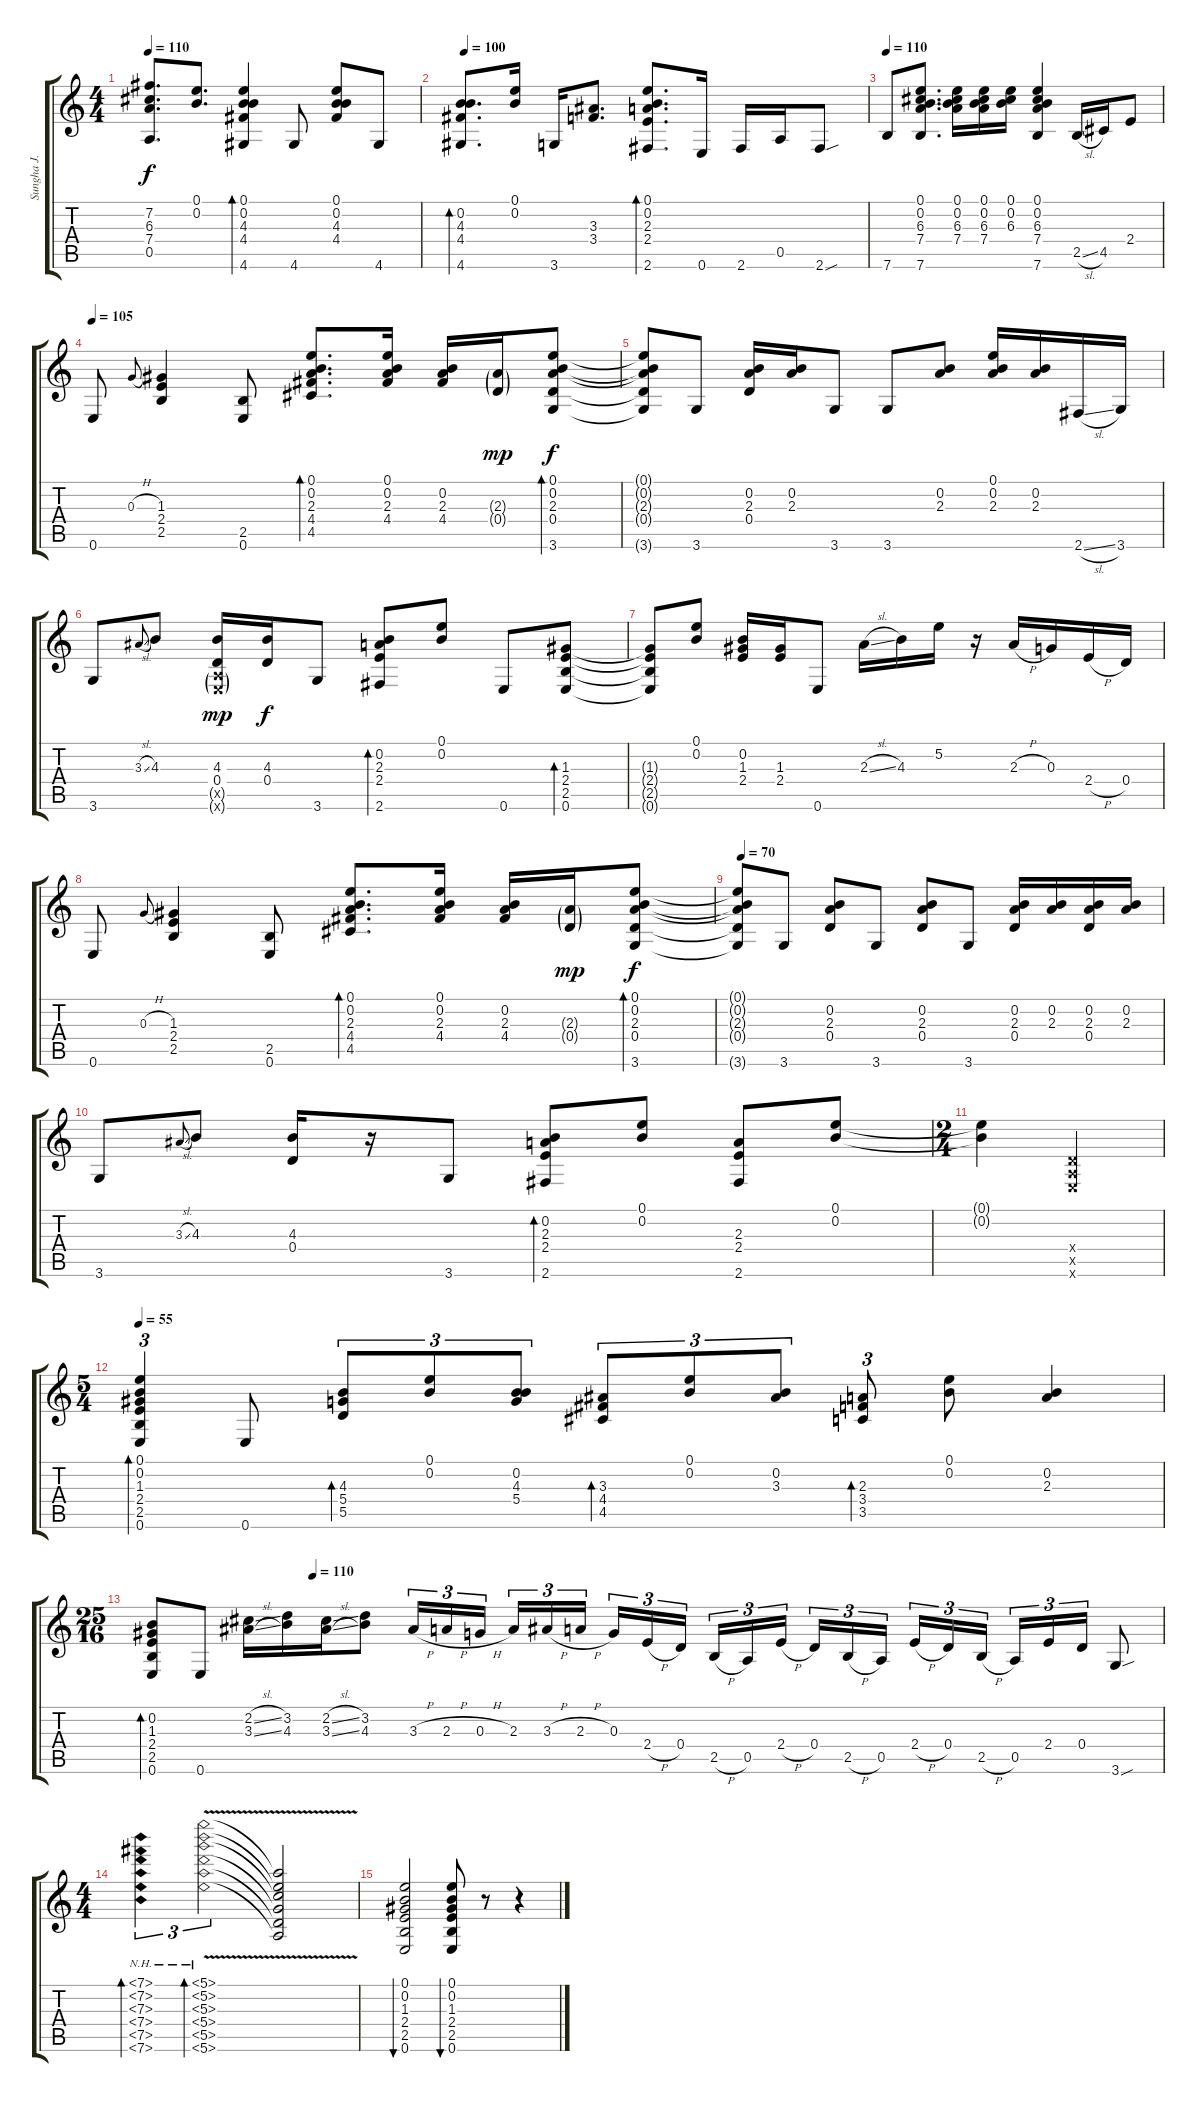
\track ("Sungha J." "Sungha J.") {instrument acousticguitarsteel}
\staff {score tabs}
\tuning (E4 B3 G3 D3 A2 E2) {hide}
\ts (4 4)
\tempo 110
\clef g2
\ks c
(7.2 6.3 7.4 0.5).8{d dy f} (0.1 0.2).8{d} (0.1 0.2 4.3 4.4 4.6).4{bd 120} 4.6.8 (0.1 0.2 4.3 4.4).8 4.6.8 |
\tempo 100
(0.2 4.3 4.4 4.6).8{d bd 120} (0.1 0.2).16 3.6.16 (3.3 3.4).8{d} (0.1 0.2 2.3 2.4 2.6).8{d bd 120} 0.6.16 2.6.16 0.5.16 2.6{sou}.8 |
\tempo 110
7.6.8 (0.1 0.2 6.3 7.4 7.6).8{d} (0.1 0.2 6.3 7.4).16 (0.1 0.2 6.3 7.4).16 (0.1 0.2 6.3).16 (0.1 0.2 6.3 7.4 7.6).4 2.5{sl}.16 4.5.16 2.4.8 |
\tempo 105
0.6.8 0.3{h}.8{gr onbeat} (1.3 2.4 2.5).4 (2.5 0.6).8 (0.1 0.2 2.3 4.4 4.5).8{d bd 60} (0.1 0.2 2.3 4.4).16 (0.2 2.3 4.4).16 (2.3{g} 0.4{g}).16{dy mp} (0.1 0.2 2.3 0.4 3.6).8{bd 60 dy f} |
(0.1{t} 0.2{t} 2.3{t} 0.4{t} 3.6{t}).8 3.6.8 (0.2 2.3 0.4).16 (0.2 2.3).16 3.6.8 3.6.8 (0.2 2.3).8 (0.1 0.2 2.3).16 (0.2 2.3).16 2.6{sl}.16 3.6.16 |
3.6.8 3.3{sl}.8{gr onbeat} 4.3.8 (4.3 0.4 0.5{g x} 0.6{g x}).16{dy mp} (4.3 0.4).16{dy f} 3.6.8 (0.2 2.3 2.4 2.6).8{bd 120} (0.1 0.2).8 0.6.8 (1.3 2.4 2.5 0.6).8{bd 60} |
(1.3{t} 2.4{t} 2.5{t} 0.6{t}).8 (0.1 0.2).8 (0.2 1.3 2.4).16 (1.3 2.4).16 0.6.8 2.3{sl}.16 4.3.16 5.2.16 r.16 2.3{h}.16 0.3.16 2.4{h}.16 0.4.16 |
0.6.8 0.3{h}.8{gr onbeat} (1.3 2.4 2.5).4 (2.5 0.6).8 (0.1 0.2 2.3 4.4 4.5).8{d bd 60} (0.1 0.2 2.3 4.4).16 (0.2 2.3 4.4).16 (2.3{g} 0.4{g}).16{dy mp} (0.1 0.2 2.3 0.4 3.6).8{bd 60 dy f} |
\tempo 70
(0.1{t} 0.2{t} 2.3{t} 0.4{t} 3.6{t}).8 3.6.8 (0.2 2.3 0.4).8 3.6.8 (0.2 2.3 0.4).8 3.6.8 (0.2 2.3 0.4).16 (0.2 2.3).16 (0.2 2.3 0.4).16 (0.2 2.3).16 |
3.6.8 3.3{sl}.8{gr onbeat} 4.3.8 (4.3 0.4).16 r.16 3.6.8 (0.2 2.3 2.4 2.6).8{bd 120} (0.1 0.2).8 (2.3 2.4 2.6).8 (0.1 0.2).8 |
\ts (2 4)
(0.1{t} 0.2{t}).4 (0.4{x} 0.5{x} 0.6{x}).4 |
\ts (5 4)
\tempo 55
(0.1 0.2 1.3 2.4 2.5 0.6).4{tu (3 2) bd 120} 0.6.8 (4.3 5.4 5.5).8{tu (3 2) bd 120} (0.1 0.2).8{tu (3 2)} (0.2 4.3 5.4).8{tu (3 2)} (3.3 4.4 4.5).8{tu (3 2) bd 120} (0.1 0.2).8{tu (3 2)} (0.2 3.3).8{tu (3 2)} (2.3 3.4 3.5).8{tu (3 2) bd 120} (0.1 0.2).8 (0.2 2.3).4 |
\ts (25 16)
\tempo (110 0.16)
(0.2 1.3 2.4 2.5 0.6).8{bd 120} 0.6.8 (2.2{sl} 3.3{sl}).16 (3.2 4.3).16 (2.2{sl} 3.3{sl}).16 (3.2 4.3).8 3.3{h}.16{tu (3 2)} 2.3{h}.16{tu (3 2)} 0.3{h}.16{tu (3 2)} 2.3.16{tu (3 2)} 3.3{h}.16{tu (3 2)} 2.3{h}.16{tu (3 2)} 0.3.16{tu (3 2)} 2.4{h}.16{tu (3 2)} 0.4.16{tu (3 2)} 2.5{h}.16{tu (3 2)} 0.5.16{tu (3 2)} 2.4{h}.16{tu (3 2)} 0.4.16{tu (3 2)} 2.5{h}.16{tu (3 2)} 0.5.16{tu (3 2)} 2.4{h}.16{tu (3 2)} 0.4.16{tu (3 2)} 2.5{h}.16{tu (3 2)} 0.5.16{tu (3 2)} 2.4.16{tu (3 2)} 0.4.16{tu (3 2)} 3.6{sou}.8 |
\ts (4 4)
(7.1{nh} 7.2{nh} 7.3{nh} 7.4{nh} 7.5{nh} 7.6{nh}).4{tu (3 2) bd 120} (5.1{nh v} 5.2{nh v} 5.3{nh v} 5.4{nh v} 5.5{nh v} 5.6{nh}).2{tu (3 2) bd 120} (5.1{t} 5.2{t} 5.3{t} 5.4{t} 5.5{t} 5.6{t}).2 |
(0.1 0.2 1.3 2.4 2.5 0.6).2{bu 120} (0.1 0.2 1.3 2.4 2.5 0.6).8{bu 120} r.8 r.4
